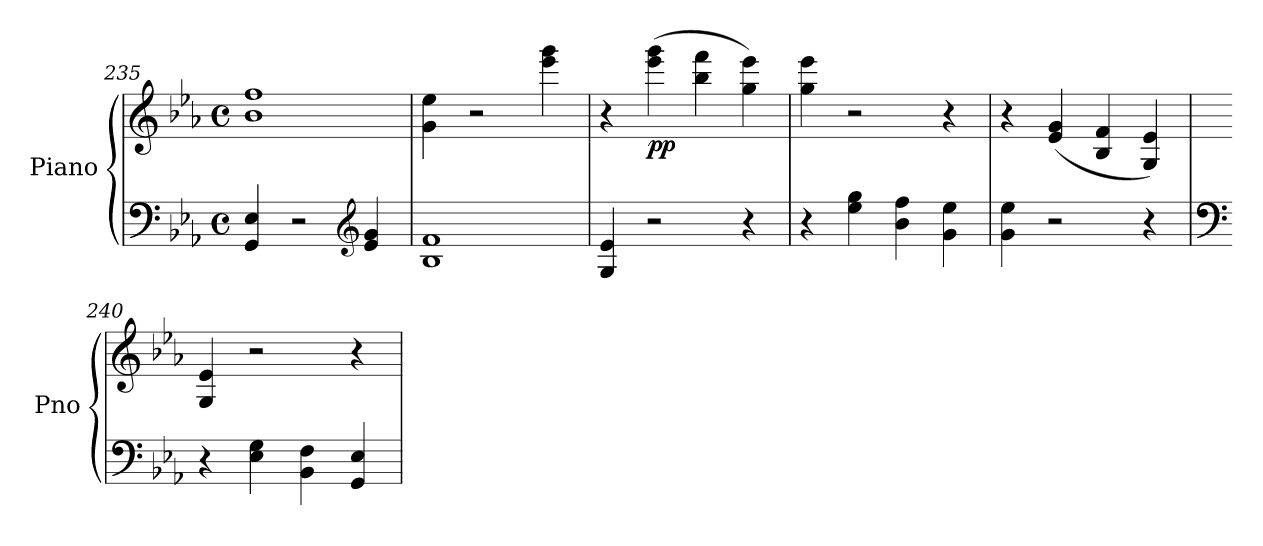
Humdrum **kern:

**kern	**kern	**dynam
*part1	*part1	*part1
*staff2	*staff1	*staff1/2
*I"Piano	*	*
*I'Pno	*	*
*clefF4	*clefG2	*
*k[b-e-a-]	*k[b-e-a-]	*
*M4/4	*M4/4	*
*met(c)	*met(c)	*
=235	=235	=235
4GG/ 4E-/	1b- 1ff	.
2r	.	.
*clefG2	*	*
4e-/ 4g/	.	.
=236	=236	=236
1B- 1f	4g\ 4ee-\	.
.	2r	.
.	4eee-\ 4ggg\	.
=237	=237	=237
4G/ 4e-/	4r	.
!	!	!LO:DY:b
2r	(>4eee-\ 4ggg\	pp
.	4bb-\ 4fff\	.
4r	4gg\ 4eee-\)	.
!!LO:LB:g=z
=238	=238	=238
4r	4gg\ 4eee-\	.
4ee-\ 4gg\	2r	.
4b-\ 4ff\	.	.
4g\ 4ee-\	4r	.
=239	=239	=239
4g\ 4ee-\	4r	.
2r	(<4e-/ 4g/	.
.	4B-/ 4f/	.
4r	4G/ 4e-/)	.
=240	=240	=240
*clefF4	*	*
4r	4G/ 4e-/	.
4E-\ 4G\	2r	.
4BB-\ 4F\	.	.
4GG/ 4E-/	4r	.
=	=	=
*-	*-	*-
